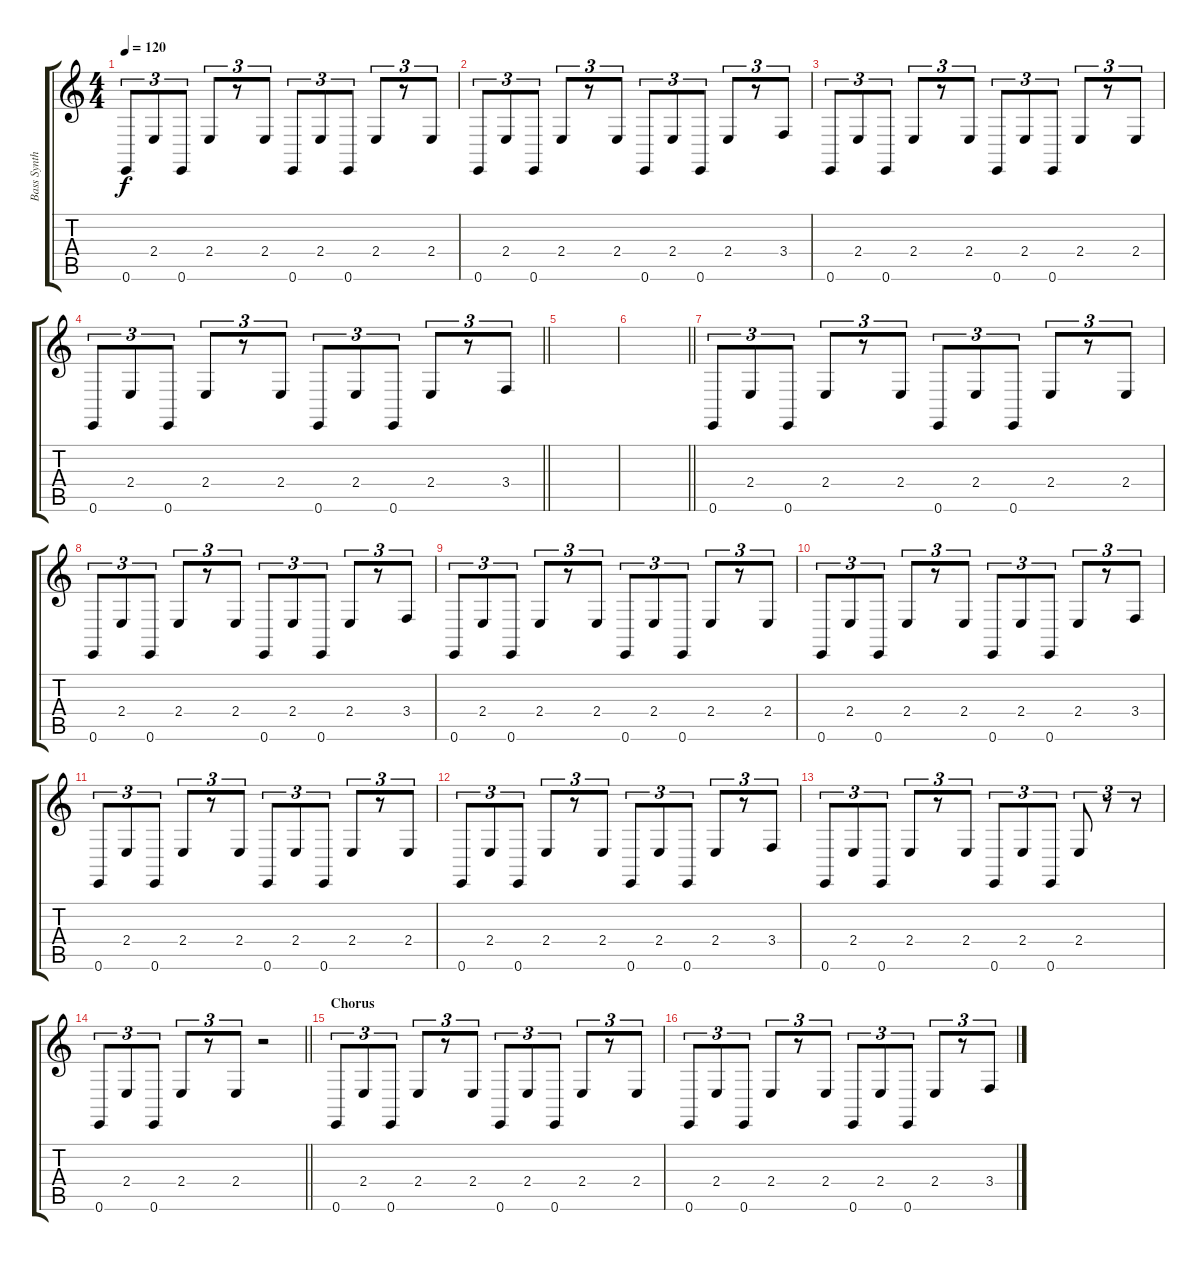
\track ("Bass Synth" "Bass Synth") {instrument lead8bassandlead}
\staff {score tabs}
\tuning (E4 B3 G3 D3 A2 E2) {hide}
\ts (4 4)
\tempo 120
\clef g2
\ks c
0.6.8{tu (3 2) dy f} 2.4.8{tu (3 2)} 0.6.8{tu (3 2)} 2.4.8{tu (3 2)} r.8{tu (3 2)} 2.4.8{tu (3 2)} 0.6.8{tu (3 2)} 2.4.8{tu (3 2)} 0.6.8{tu (3 2)} 2.4.8{tu (3 2)} r.8{tu (3 2)} 2.4.8{tu (3 2)} |
0.6.8{tu (3 2)} 2.4.8{tu (3 2)} 0.6.8{tu (3 2)} 2.4.8{tu (3 2)} r.8{tu (3 2)} 2.4.8{tu (3 2)} 0.6.8{tu (3 2)} 2.4.8{tu (3 2)} 0.6.8{tu (3 2)} 2.4.8{tu (3 2)} r.8{tu (3 2)} 3.4.8{tu (3 2)} |
0.6.8{tu (3 2)} 2.4.8{tu (3 2)} 0.6.8{tu (3 2)} 2.4.8{tu (3 2)} r.8{tu (3 2)} 2.4.8{tu (3 2)} 0.6.8{tu (3 2)} 2.4.8{tu (3 2)} 0.6.8{tu (3 2)} 2.4.8{tu (3 2)} r.8{tu (3 2)} 2.4.8{tu (3 2)} |
\barLineRight lightlight
0.6.8{tu (3 2)} 2.4.8{tu (3 2)} 0.6.8{tu (3 2)} 2.4.8{tu (3 2)} r.8{tu (3 2)} 2.4.8{tu (3 2)} 0.6.8{tu (3 2)} 2.4.8{tu (3 2)} 0.6.8{tu (3 2)} 2.4.8{tu (3 2)} r.8{tu (3 2)} 3.4.8{tu (3 2)} |
\section ("" "")
|
\barLineRight lightlight
|
\section ("" "")
0.6.8{tu (3 2)} 2.4.8{tu (3 2)} 0.6.8{tu (3 2)} 2.4.8{tu (3 2)} r.8{tu (3 2)} 2.4.8{tu (3 2)} 0.6.8{tu (3 2)} 2.4.8{tu (3 2)} 0.6.8{tu (3 2)} 2.4.8{tu (3 2)} r.8{tu (3 2)} 2.4.8{tu (3 2)} |
0.6.8{tu (3 2)} 2.4.8{tu (3 2)} 0.6.8{tu (3 2)} 2.4.8{tu (3 2)} r.8{tu (3 2)} 2.4.8{tu (3 2)} 0.6.8{tu (3 2)} 2.4.8{tu (3 2)} 0.6.8{tu (3 2)} 2.4.8{tu (3 2)} r.8{tu (3 2)} 3.4.8{tu (3 2)} |
0.6.8{tu (3 2)} 2.4.8{tu (3 2)} 0.6.8{tu (3 2)} 2.4.8{tu (3 2)} r.8{tu (3 2)} 2.4.8{tu (3 2)} 0.6.8{tu (3 2)} 2.4.8{tu (3 2)} 0.6.8{tu (3 2)} 2.4.8{tu (3 2)} r.8{tu (3 2)} 2.4.8{tu (3 2)} |
0.6.8{tu (3 2)} 2.4.8{tu (3 2)} 0.6.8{tu (3 2)} 2.4.8{tu (3 2)} r.8{tu (3 2)} 2.4.8{tu (3 2)} 0.6.8{tu (3 2)} 2.4.8{tu (3 2)} 0.6.8{tu (3 2)} 2.4.8{tu (3 2)} r.8{tu (3 2)} 3.4.8{tu (3 2)} |
0.6.8{tu (3 2)} 2.4.8{tu (3 2)} 0.6.8{tu (3 2)} 2.4.8{tu (3 2)} r.8{tu (3 2)} 2.4.8{tu (3 2)} 0.6.8{tu (3 2)} 2.4.8{tu (3 2)} 0.6.8{tu (3 2)} 2.4.8{tu (3 2)} r.8{tu (3 2)} 2.4.8{tu (3 2)} |
0.6.8{tu (3 2)} 2.4.8{tu (3 2)} 0.6.8{tu (3 2)} 2.4.8{tu (3 2)} r.8{tu (3 2)} 2.4.8{tu (3 2)} 0.6.8{tu (3 2)} 2.4.8{tu (3 2)} 0.6.8{tu (3 2)} 2.4.8{tu (3 2)} r.8{tu (3 2)} 3.4.8{tu (3 2)} |
0.6.8{tu (3 2)} 2.4.8{tu (3 2)} 0.6.8{tu (3 2)} 2.4.8{tu (3 2)} r.8{tu (3 2)} 2.4.8{tu (3 2)} 0.6.8{tu (3 2)} 2.4.8{tu (3 2)} 0.6.8{tu (3 2)} 2.4.8{tu (3 2)} r.8{tu (3 2)} r.8{tu (3 2)} |
\barLineRight lightlight
0.6.8{tu (3 2)} 2.4.8{tu (3 2)} 0.6.8{tu (3 2)} 2.4.8{tu (3 2)} r.8{tu (3 2)} 2.4.8{tu (3 2)} r.2 |
\section ("" "Chorus")
0.6.8{tu (3 2)} 2.4.8{tu (3 2)} 0.6.8{tu (3 2)} 2.4.8{tu (3 2)} r.8{tu (3 2)} 2.4.8{tu (3 2)} 0.6.8{tu (3 2)} 2.4.8{tu (3 2)} 0.6.8{tu (3 2)} 2.4.8{tu (3 2)} r.8{tu (3 2)} 2.4.8{tu (3 2)} |
0.6.8{tu (3 2)} 2.4.8{tu (3 2)} 0.6.8{tu (3 2)} 2.4.8{tu (3 2)} r.8{tu (3 2)} 2.4.8{tu (3 2)} 0.6.8{tu (3 2)} 2.4.8{tu (3 2)} 0.6.8{tu (3 2)} 2.4.8{tu (3 2)} r.8{tu (3 2)} 3.4.8{tu (3 2)}
